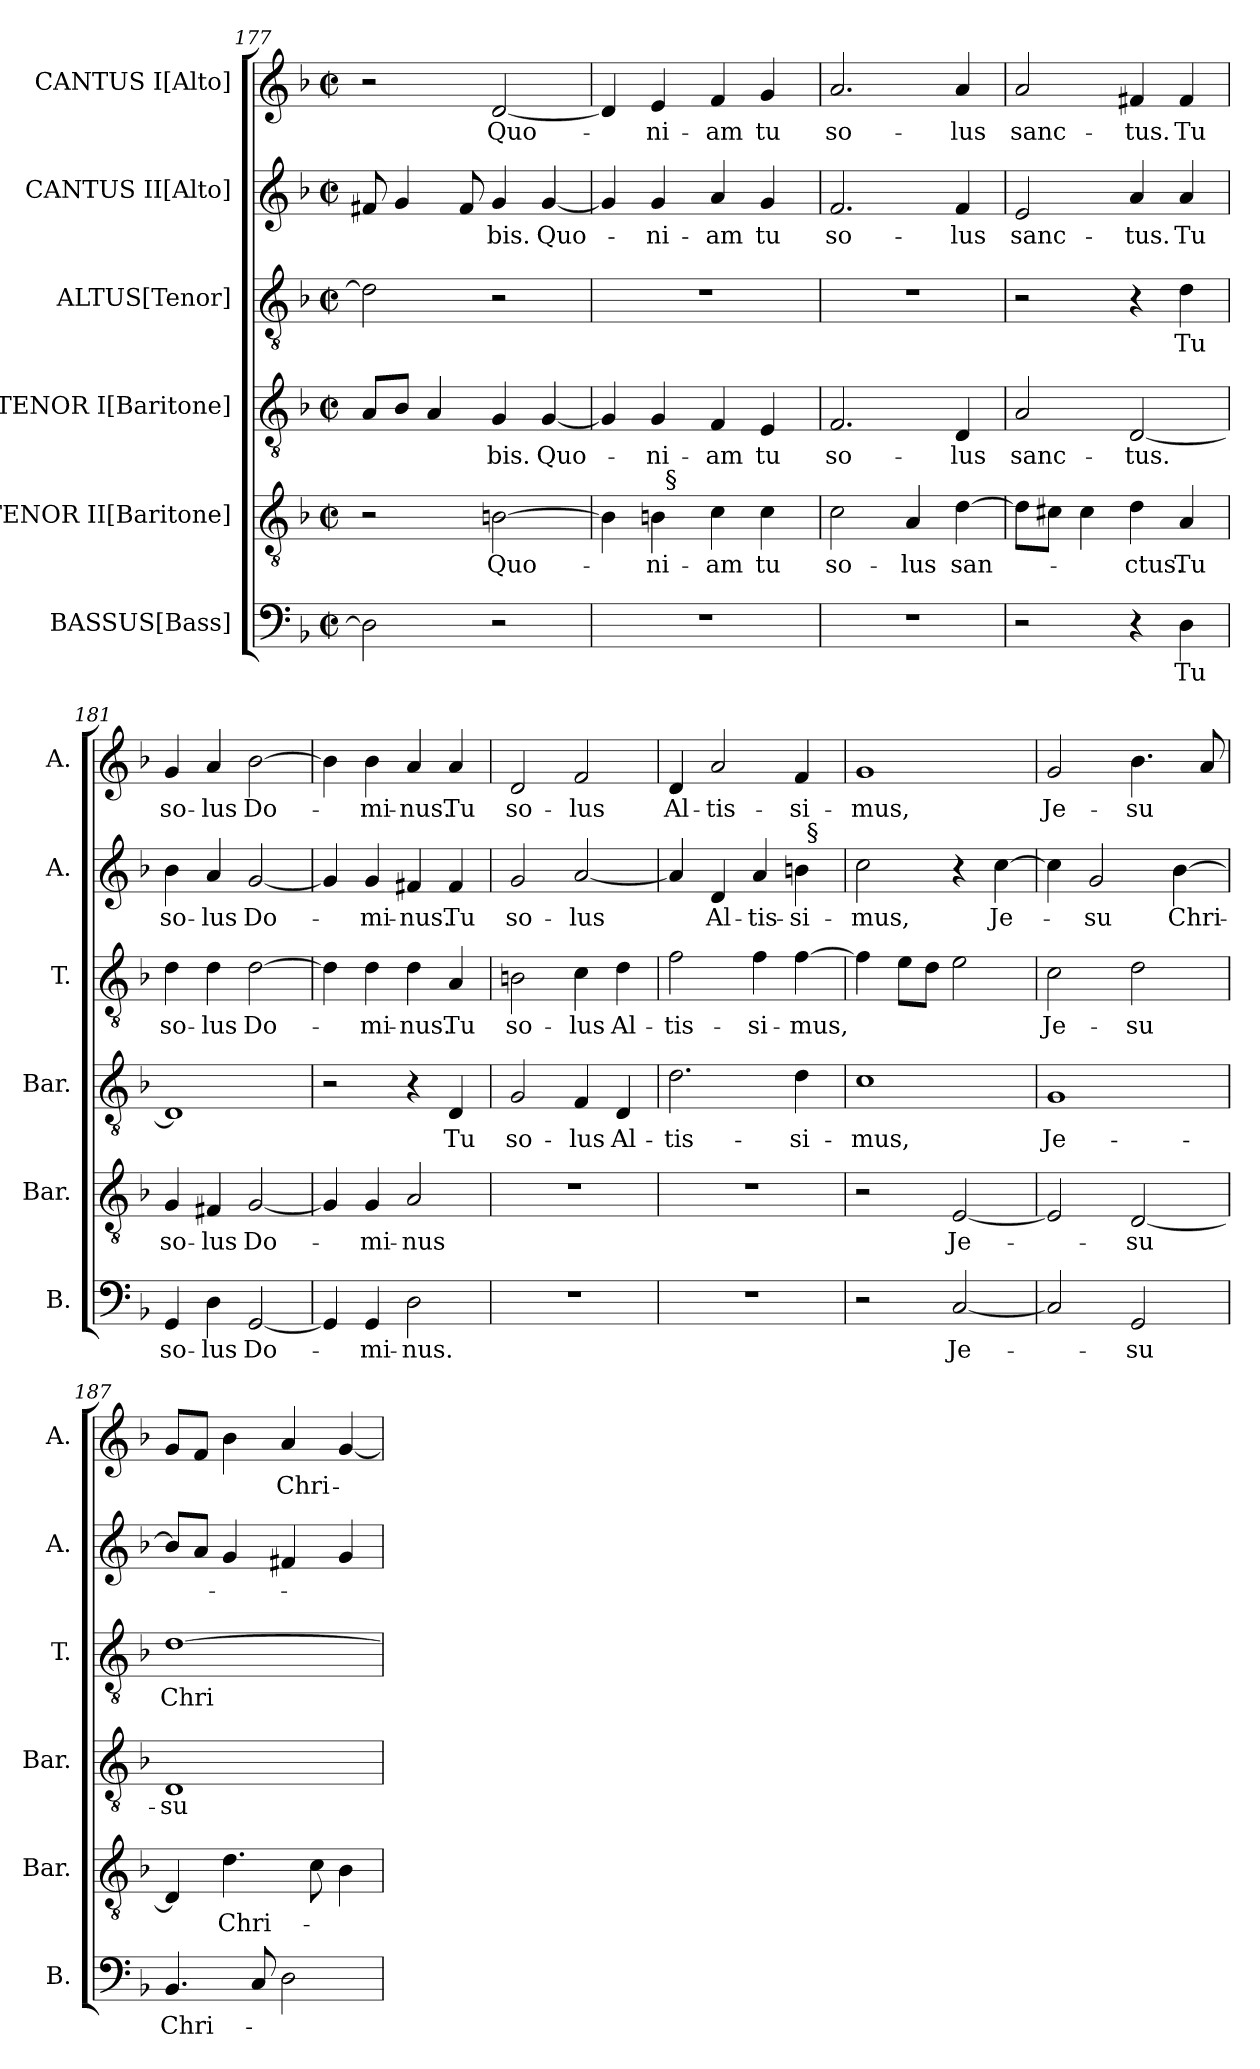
**kern	**text	**kern	**text	**kern	**text	**kern	**text	**kern	**text	**kern	**text
*part6	*part6	*part5	*part5	*part4	*part4	*part3	*part3	*part2	*part2	*part1	*part1
*staff6	*staff6	*staff5	*staff5	*staff4	*staff4	*staff3	*staff3	*staff2	*staff2	*staff1	*staff1
*I"BASSUS[Bass]	*	*I"TENOR II[Baritone]	*	*I"TENOR I[Baritone]	*	*I"ALTUS[Tenor]	*	*I"CANTUS II[Alto]	*	*I"CANTUS I[Alto]	*
*I'B.	*	*I'Bar.	*	*I'Bar.	*	*I'T.	*	*I'A.	*	*I'A.	*
*clefF4	*	*clefGv2	*	*clefGv2	*	*clefGv2	*	*clefG2	*	*clefG2	*
*	*	*ITrd7c12	*	*ITrd7c12	*	*ITrd7c12	*	*	*	*	*
*k[b-]	*	*k[b-]	*	*k[b-]	*	*k[b-]	*	*k[b-]	*	*k[b-]	*
*F:	*	*F:	*	*F:	*	*F:	*	*F:	*	*F:	*
*M2/2	*	*M2/2	*	*M2/2	*	*M2/2	*	*M2/2	*	*M2/2	*
*met(c|)	*	*met(c|)	*	*met(c|)	*	*met(c|)	*	*met(c|)	*	*met(c|)	*
=177	=177	=177	=177	=177	=177	=177	=177	=177	=177	=177	=177
2D\]	.	2r	.	8AA/L	.	2D\]	.	8f#X/	.	2r	.
.	.	.	.	8BB-/J	.	.	.	4g/	.	.	.
.	.	.	.	4AA/	.	.	.	.	.	.	.
.	.	.	.	.	.	.	.	8f#/	.	.	.
!	!	!	!LO:LY:b	!	!LO:LY:b	!	!	!	!LO:LY:b	!	!LO:LY:b
2r	.	[>2BBn\	Quo-	4GG/	-bis.	2r	.	4g/	-bis.	[<2d/	Quo-
!	!	!	!	!	!LO:LY:b	!	!	!	!LO:LY:b	!	!
.	.	.	.	[<4GG/	Quo-	.	.	[<4g/	Quo-	.	.
=178	=178	=178	=178	=178	=178	=178	=178	=178	=178	=178	=178
*	*	*^	*	*	*	*	*	*	*	*	*
1r	.	4BB\]	4ryy	.	4GG/]	.	1r	.	4g/]	.	4d/]	.
!	!	!	!	!LO:LY:b	!	!LO:LY:b	!	!	!	!LO:LY:b	!	!LO:LY:b
.	.	4BB\	32ryy	-ni-	4GG/	-ni-	.	.	4g/	-ni-	4e/	-ni-
!	!	!	!LO:TX:a:t=§	!	!	!	!	!	!	!	!	!
.	.	.	2ryy	.	.	.	.	.	.	.	.	.
!	!	!	!	!LO:LY:b	!	!LO:LY:b	!	!	!	!LO:LY:b	!	!LO:LY:b
.	.	4C\	.	-am	4FF/	-am	.	.	4a/	-am	4f/	-am
!	!	!	!	!LO:LY:b	!	!LO:LY:b	!	!	!	!LO:LY:b	!	!LO:LY:b
.	.	4C\	.	tu	4EE/	tu	.	.	4g/	tu	4g/	tu
.	.	.	8..ryy	.	.	.	.	.	.	.	.	.
=179	=179	=179	=179	=179	=179	=179	=179	=179	=179	=179	=179	=179
!	!	!	!	!LO:LY:b	!	!LO:LY:b	!	!	!	!LO:LY:b	!	!LO:LY:b
*	*	*v	*v	*	*	*	*	*	*	*	*	*
1r	.	2C\	so-	2.FF/	so-	1r	.	2.f/	so-	2.a/	so-
!	!	!	!LO:LY:b	!	!	!	!	!	!	!	!
.	.	4AA/	-lus	.	.	.	.	.	.	.	.
!	!	!	!LO:LY:b	!	!LO:LY:b	!	!	!	!LO:LY:b	!	!LO:LY:b
.	.	[>4D\	san-	4DD/	-lus	.	.	4f/	-lus	4a/	-lus
=180	=180	=180	=180	=180	=180	=180	=180	=180	=180	=180	=180
!	!	!	!	!	!LO:LY:b	!	!	!	!LO:LY:b	!	!LO:LY:b
2r	.	8D\L]	.	2AA/	sanc-	2r	.	2e/	sanc-	2a/	sanc-
.	.	8C#X\J	.	.	.	.	.	.	.	.	.
.	.	4C#\	.	.	.	.	.	.	.	.	.
!	!	!	!LO:LY:b	!	!LO:LY:b	!	!	!	!LO:LY:b	!	!LO:LY:b
4r	.	4D\	-ctus.	[<2DD/	-tus.	4r	.	4a/	-tus.	4f#X/	-tus.
!	!LO:LY:b	!	!LO:LY:b	!	!	!	!LO:LY:b	!	!LO:LY:b	!	!LO:LY:b
4D\	Tu	4AA/	Tu	.	.	4D\	Tu	4a/	Tu	4f#/	Tu
!!LO:LB:g=z
=181	=181	=181	=181	=181	=181	=181	=181	=181	=181	=181	=181
!	!LO:LY:b	!	!LO:LY:b	!	!	!	!LO:LY:b	!	!LO:LY:b	!	!LO:LY:b
4GG/	so-	4GG/	so-	1DD]	.	4D\	so-	4b-\	so-	4g/	so-
!	!LO:LY:b	!	!LO:LY:b	!	!	!	!LO:LY:b	!	!LO:LY:b	!	!LO:LY:b
4D\	-lus	4FF#X/	-lus	.	.	4D\	-lus	4a/	-lus	4a/	-lus
!	!LO:LY:b	!	!LO:LY:b	!	!	!	!LO:LY:b	!	!LO:LY:b	!	!LO:LY:b
[<2GG/	Do-	[<2GG/	Do-	.	.	[>2D\	Do-	[<2g/	Do-	[>2b-\	Do-
=182	=182	=182	=182	=182	=182	=182	=182	=182	=182	=182	=182
4GG/]	.	4GG/]	.	2r	.	4D\]	.	4g/]	.	4b-\]	.
!	!LO:LY:b	!	!LO:LY:b	!	!	!	!LO:LY:b	!	!LO:LY:b	!	!LO:LY:b
4GG/	-mi-	4GG/	-mi-	.	.	4D\	-mi-	4g/	-mi-	4b-\	-mi-
!	!LO:LY:b	!	!LO:LY:b	!	!	!	!LO:LY:b	!	!LO:LY:b	!	!LO:LY:b
2D\	-nus.	2AA/	-nus	4r	.	4D\	-nus.	4f#X/	-nus.	4a/	-nus.
!	!	!	!	!	!LO:LY:b	!	!LO:LY:b	!	!LO:LY:b	!	!LO:LY:b
.	.	.	.	4DD/	Tu	4AA/	Tu	4f#/	Tu	4a/	Tu
=183	=183	=183	=183	=183	=183	=183	=183	=183	=183	=183	=183
!	!	!	!	!	!LO:LY:b	!	!LO:LY:b	!	!LO:LY:b	!	!LO:LY:b
1r	.	1r	.	2GG/	so-	2BBn\	so-	2g/	so-	2d/	so-
!	!	!	!	!	!LO:LY:b	!	!LO:LY:b	!	!LO:LY:b	!	!LO:LY:b
.	.	.	.	4FF/	-lus	4C\	-lus	[<2a/	-lus	2f/	-lus
!	!	!	!	!	!LO:LY:b	!	!LO:LY:b	!	!	!	!
.	.	.	.	4DD/	Al-	4D\	Al-	.	.	.	.
=184	=184	=184	=184	=184	=184	=184	=184	=184	=184	=184	=184
!	!	!	!	!	!LO:LY:b	!	!LO:LY:b	!	!	!	!LO:LY:b
*	*	*	*	*	*	*	*	*^	*	*	*
1r	.	1r	.	2.D\	-tis-	2F\	-tis-	4a/]	2ryy	.	4d/	Al-
!	!	!	!	!	!	!	!	!	!	!LO:LY:b	!	!LO:LY:b
.	.	.	.	.	.	.	.	4d/	.	Al-	2a/	-tis-
!	!	!	!	!	!	!	!LO:LY:b	!	!	!LO:LY:b	!	!
.	.	.	.	.	.	4F\	-si-	4a/	4ryy	-tis-	.	.
!	!	!	!	!	!LO:LY:b	!	!LO:LY:b	!	!	!LO:LY:b	!	!LO:LY:b
.	.	.	.	4D\	-si-	[>4F\	-mus,	4b\	32ryy	-si-	4f/	-si-
!	!	!	!	!	!	!	!	!	!LO:TX:a:t=§	!	!	!
.	.	.	.	.	.	.	.	.	8..ryy	.	.	.
=185	=185	=185	=185	=185	=185	=185	=185	=185	=185	=185	=185	=185
!	!	!	!	!	!LO:LY:b	!	!	!	!	!LO:LY:b	!	!LO:LY:b
*	*	*	*	*	*	*	*	*v	*v	*	*	*
2r	.	2r	.	1C	-mus,	4F\]	.	2cc\	-mus,	1g	-mus,
.	.	.	.	.	.	8E\L	.	.	.	.	.
.	.	.	.	.	.	8D\J	.	.	.	.	.
!	!LO:LY:b	!	!LO:LY:b	!	!	!	!	!	!	!	!
[<2C/	Je-	[<2EE/	Je-	.	.	2E\	.	4r	.	.	.
!	!	!	!	!	!	!	!	!	!LO:LY:b	!	!
.	.	.	.	.	.	.	.	[>4cc\	Je-	.	.
=186	=186	=186	=186	=186	=186	=186	=186	=186	=186	=186	=186
!	!	!	!	!	!LO:LY:b	!	!LO:LY:b	!	!	!	!LO:LY:b
2C/]	.	2EE/]	.	1GG	Je-	2C\	Je-	4cc\]	.	2g/	Je-
!	!	!	!	!	!	!	!	!	!LO:LY:b	!	!
.	.	.	.	.	.	.	.	2g/	-su	.	.
!	!LO:LY:b	!	!LO:LY:b	!	!	!	!LO:LY:b	!	!	!	!LO:LY:b
2GG/	-su	[<2DD/	-su	.	.	2D\	-su	.	.	4.b-\	-su
!	!	!	!	!	!	!	!	!	!LO:LY:b	!	!
.	.	.	.	.	.	.	.	[>4b-\	Chri-	.	.
.	.	.	.	.	.	.	.	.	.	8a/	.
=187	=187	=187	=187	=187	=187	=187	=187	=187	=187	=187	=187
!	!LO:LY:b	!	!	!	!LO:LY:b	!	!LO:LY:b	!	!	!	!
4.BB-/	Chri-	4DD/]	.	1DD	-su	[>1D	Chri-	8b-/L]	.	8g/L	.
.	.	.	.	.	.	.	.	8a/J	.	8f/J	.
!	!	!	!LO:LY:b	!	!	!	!	!	!	!	!
.	.	4.D\	Chri-	.	.	.	.	4g/	.	4b-\	.
8C/	.	.	.	.	.	.	.	.	.	.	.
!	!	!	!	!	!	!	!	!	!	!	!LO:LY:b
2D\	.	.	.	.	.	.	.	4f#X/	.	4a/	Chri-
.	.	8C\	.	.	.	.	.	.	.	.	.
.	.	4BB-\	.	.	.	.	.	4g/	.	[<4g/	.
=	=	=	=	=	=	=	=	=	=	=	=
*-	*-	*-	*-	*-	*-	*-	*-	*-	*-	*-	*-
